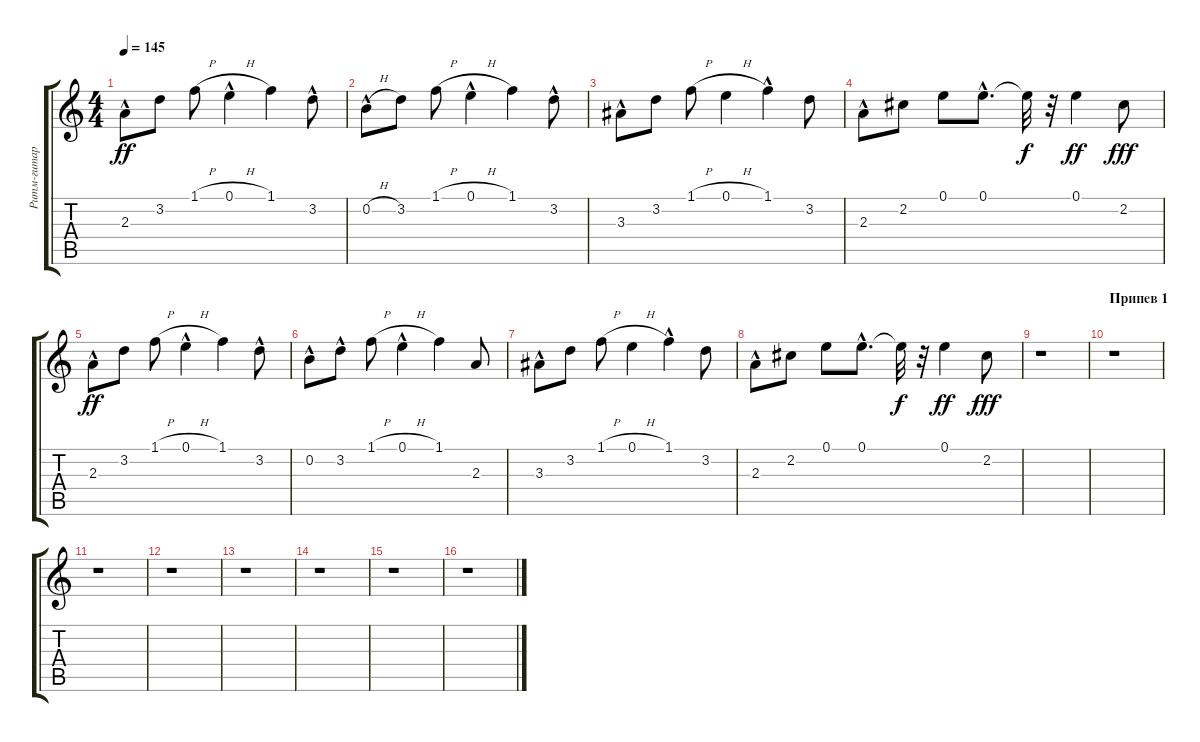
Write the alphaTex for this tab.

\track ("Ритм-гитара" "Ритм-гитар") {instrument electricguitarmuted}
\staff {score tabs}
\tuning (E4 B3 G3 D3 A2 E2) {hide}
\ts (4 4)
\tempo 145
\clef g2
\ks c
2.3{hac}.8{dy ff volume 8} 3.2.8 1.1{h}.8 0.1{h hac}.4 1.1.4 3.2{hac}.8 |
0.2{h hac}.8 3.2.8 1.1{h}.8 0.1{h hac}.4 1.1.4 3.2{hac}.8 |
3.3{hac}.8 3.2.8 1.1{h}.8 0.1{h}.4 1.1{hac}.4 3.2.8 |
2.3{hac}.8 2.2.8 0.1.8 0.1{hac}.8{d} 0.1{t}.32{dy f} r.32 0.1.4{dy ff} 2.2.8{dy fff} |
2.3{hac}.8{dy ff} 3.2.8 1.1{h}.8 0.1{h hac}.4 1.1.4 3.2{hac}.8 |
0.2{hac}.8 3.2{hac}.8 1.1{h}.8 0.1{h hac}.4 1.1.4 2.3.8 |
3.3{hac}.8 3.2.8 1.1{h}.8 0.1{h}.4 1.1{hac}.4 3.2.8 |
2.3{hac}.8 2.2.8 0.1.8 0.1{hac}.8{d} 0.1{t}.32{dy f} r.32 0.1.4{dy ff} 2.2.8{dy fff} |
r.1 |
\section ("" "Припев 1")
r.1 |
r.1 |
r.1 |
r.1 |
r.1 |
r.1 |
r.1
